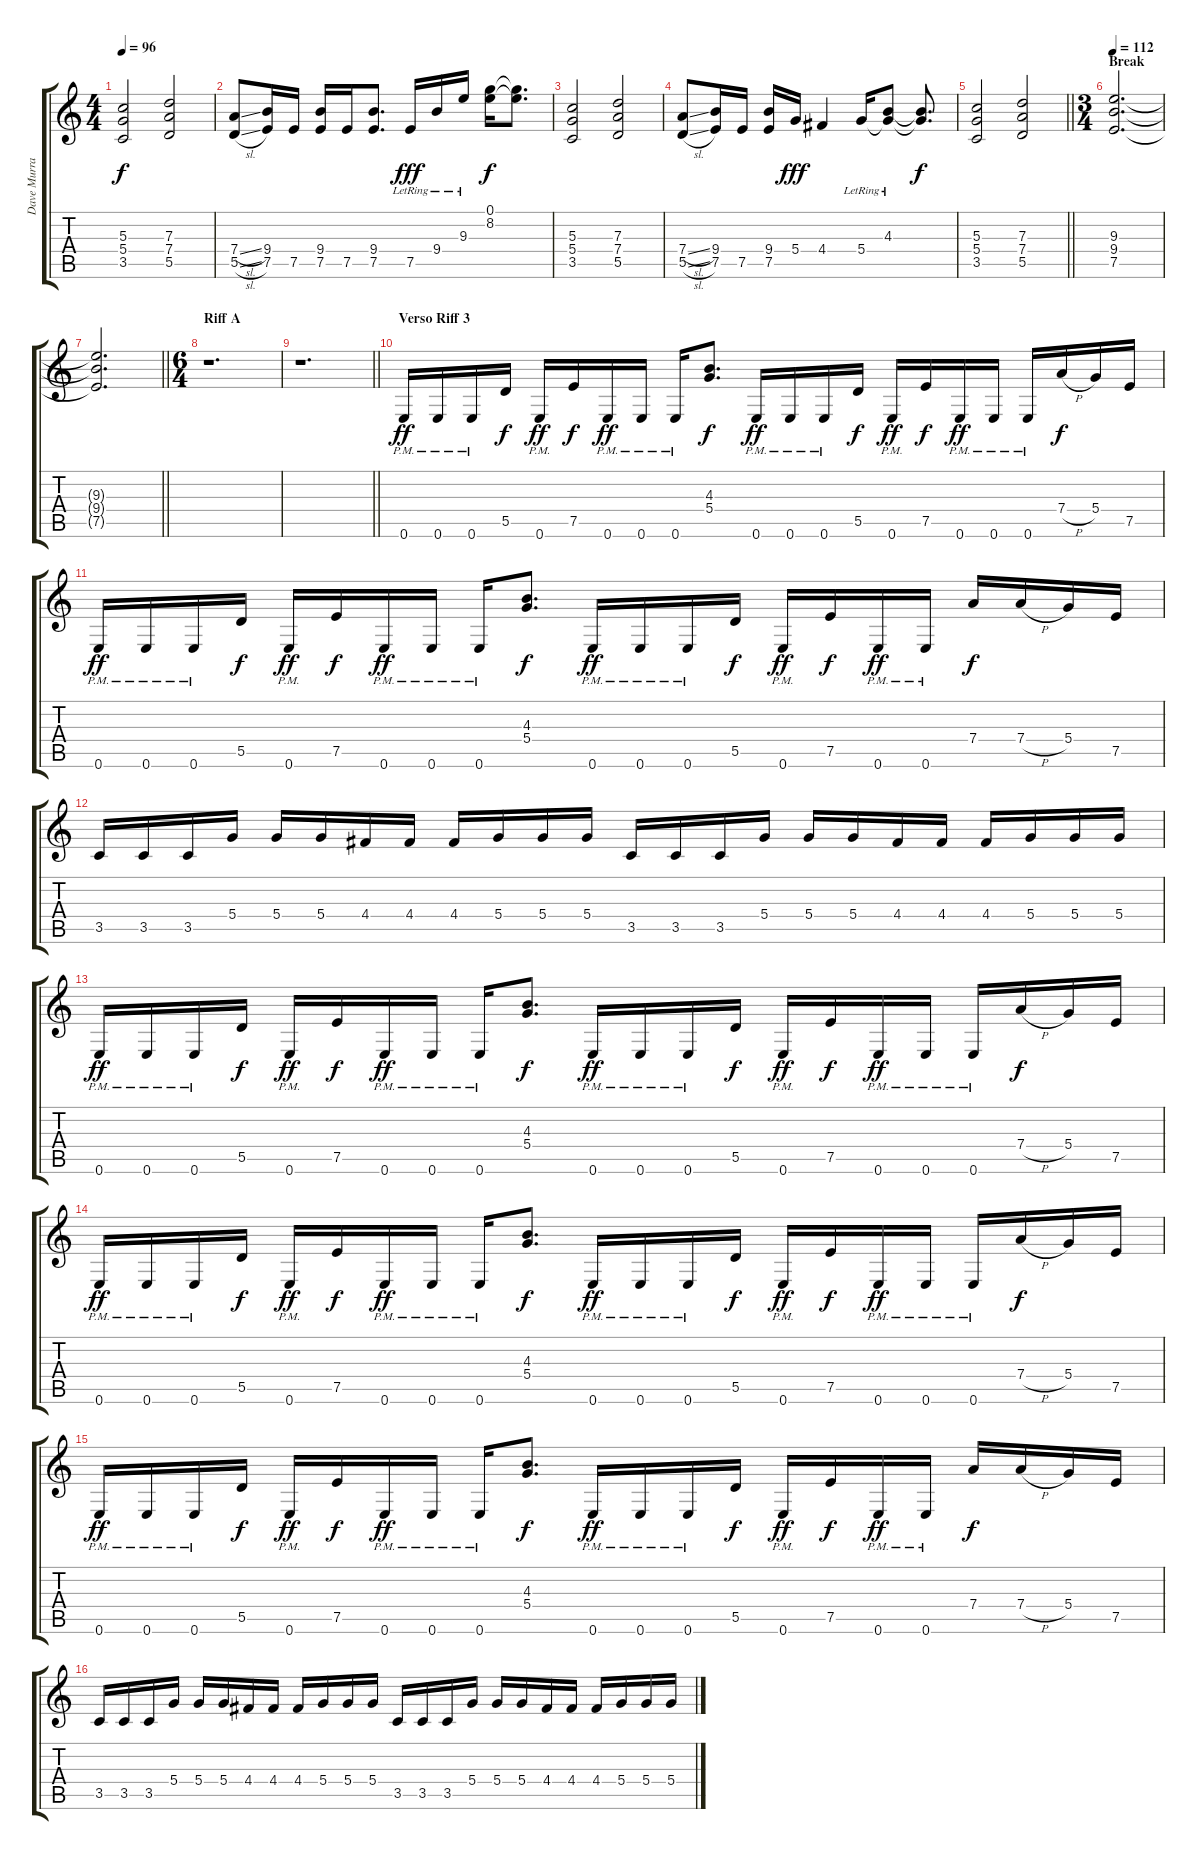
\track ("Dave Murray" "Dave Murra") {instrument distortionguitar}
\staff {score tabs}
\tuning (E4 B3 G3 D3 A2 E2) {hide}
\ts (4 4)
\tempo 96
\clef g2
\ks c
(5.3 5.4 3.5).2{dy f} (7.3 7.4 5.5).2 |
(7.4{sl} 5.5{sl}).8 (9.4 7.5).16 7.5.16 (9.4 7.5).16 7.5.16 (9.4 7.5).8{d} 7.5{lr}.16{dy fff} 9.4{lr}.16 9.3{lr}.16 (0.1 8.2).16{dy f} (0.1{t} 8.2{t}).8{d} |
(5.3 5.4 3.5).2 (7.3 7.4 5.5).2 |
(7.4{sl} 5.5{sl}).8 (9.4 7.5).16 7.5.16 (9.4 7.5).16 5.4.16{dy fff} 4.4.4 5.4{lr}.16 (4.3{lr} 5.4{t}).8 (4.3{t} 5.4{t}).8{d dy f} |
\barLineRight lightlight
(5.3 5.4 3.5).2 (7.3 7.4 5.5).2 |
\ts (3 4)
\section ("" "Break")
\tempo 112
(9.3 9.4 7.5).2{d} |
\barLineRight lightlight
(9.3{t} 9.4{t} 7.5{t}).2{d} |
\ts (6 4)
\section ("" "Riff A")
r.1{d} |
\barLineRight lightlight
r.1{d} |
\section ("" "Verso Riff 3")
0.6{pm}.16{dy ff} 0.6{pm}.16 0.6{pm}.16 5.5.16{dy f} 0.6{pm}.16{dy ff} 7.5.16{dy f} 0.6{pm}.16{dy ff} 0.6{pm}.16 0.6{pm}.16 (4.3 5.4).8{d dy f} 0.6{pm}.16{dy ff} 0.6{pm}.16 0.6{pm}.16 5.5.16{dy f} 0.6{pm}.16{dy ff} 7.5.16{dy f} 0.6{pm}.16{dy ff} 0.6{pm}.16 0.6{pm}.16 7.4{h}.16{dy f} 5.4.16 7.5.16 |
0.6{pm}.16{dy ff} 0.6{pm}.16 0.6{pm}.16 5.5.16{dy f} 0.6{pm}.16{dy ff} 7.5.16{dy f} 0.6{pm}.16{dy ff} 0.6{pm}.16 0.6{pm}.16 (4.3 5.4).8{d dy f} 0.6{pm}.16{dy ff} 0.6{pm}.16 0.6{pm}.16 5.5.16{dy f} 0.6{pm}.16{dy ff} 7.5.16{dy f} 0.6{pm}.16{dy ff} 0.6{pm}.16 7.4.16{dy f} 7.4{h}.16 5.4.16 7.5.16 |
3.5.16 3.5.16 3.5.16 5.4.16 5.4.16 5.4.16 4.4.16 4.4.16 4.4.16 5.4.16 5.4.16 5.4.16 3.5.16 3.5.16 3.5.16 5.4.16 5.4.16 5.4.16 4.4.16 4.4.16 4.4.16 5.4.16 5.4.16 5.4.16 |
0.6{pm}.16{dy ff} 0.6{pm}.16 0.6{pm}.16 5.5.16{dy f} 0.6{pm}.16{dy ff} 7.5.16{dy f} 0.6{pm}.16{dy ff} 0.6{pm}.16 0.6{pm}.16 (4.3 5.4).8{d dy f} 0.6{pm}.16{dy ff} 0.6{pm}.16 0.6{pm}.16 5.5.16{dy f} 0.6{pm}.16{dy ff} 7.5.16{dy f} 0.6{pm}.16{dy ff} 0.6{pm}.16 0.6{pm}.16 7.4{h}.16{dy f} 5.4.16 7.5.16 |
0.6{pm}.16{dy ff} 0.6{pm}.16 0.6{pm}.16 5.5.16{dy f} 0.6{pm}.16{dy ff} 7.5.16{dy f} 0.6{pm}.16{dy ff} 0.6{pm}.16 0.6{pm}.16 (4.3 5.4).8{d dy f} 0.6{pm}.16{dy ff} 0.6{pm}.16 0.6{pm}.16 5.5.16{dy f} 0.6{pm}.16{dy ff} 7.5.16{dy f} 0.6{pm}.16{dy ff} 0.6{pm}.16 0.6{pm}.16 7.4{h}.16{dy f} 5.4.16 7.5.16 |
0.6{pm}.16{dy ff} 0.6{pm}.16 0.6{pm}.16 5.5.16{dy f} 0.6{pm}.16{dy ff} 7.5.16{dy f} 0.6{pm}.16{dy ff} 0.6{pm}.16 0.6{pm}.16 (4.3 5.4).8{d dy f} 0.6{pm}.16{dy ff} 0.6{pm}.16 0.6{pm}.16 5.5.16{dy f} 0.6{pm}.16{dy ff} 7.5.16{dy f} 0.6{pm}.16{dy ff} 0.6{pm}.16 7.4.16{dy f} 7.4{h}.16 5.4.16 7.5.16 |
3.5.16 3.5.16 3.5.16 5.4.16 5.4.16 5.4.16 4.4.16 4.4.16 4.4.16 5.4.16 5.4.16 5.4.16 3.5.16 3.5.16 3.5.16 5.4.16 5.4.16 5.4.16 4.4.16 4.4.16 4.4.16 5.4.16 5.4.16 5.4.16
